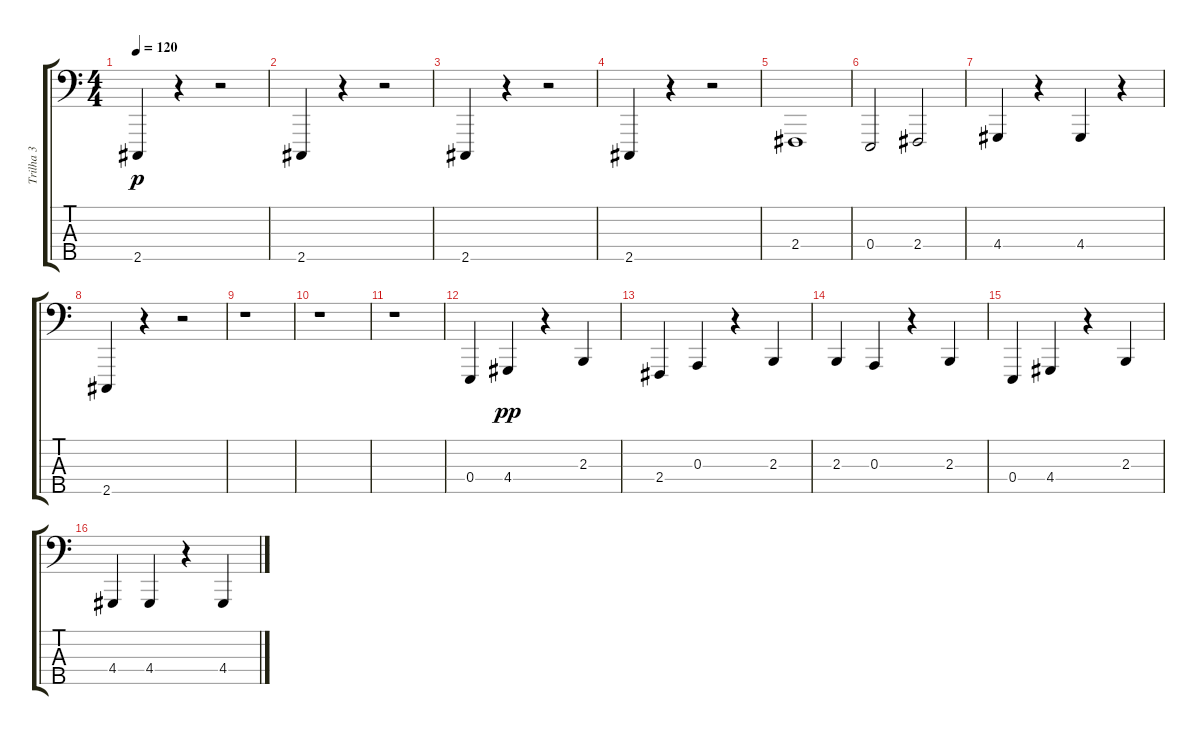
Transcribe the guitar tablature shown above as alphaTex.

\track ("Trilha 3" "Trilha 3") {instrument acousticgrandpiano}
\staff {score tabs}
\tuning (G2 D2 A1 E1 B0) {hide}
\ts (4 4)
\tempo 120
\clef f4
\ks c
2.5.4{dy p} r.4 r.2 |
2.5.4 r.4 r.2 |
2.5.4 r.4 r.2 |
2.5.4 r.4 r.2 |
2.4.1 |
0.4.2 2.4.2 |
4.4.4 r.4 4.4.4 r.4 |
2.5.4 r.4 r.2 |
r.1 |
r.1 |
r.1 |
0.4.4 4.4.4{dy pp} r.4 2.3.4 |
2.4.4 0.3.4 r.4 2.3.4 |
2.3.4 0.3.4 r.4 2.3.4 |
0.4.4 4.4.4 r.4 2.3.4 |
4.4.4 4.4.4 r.4 4.4.4
